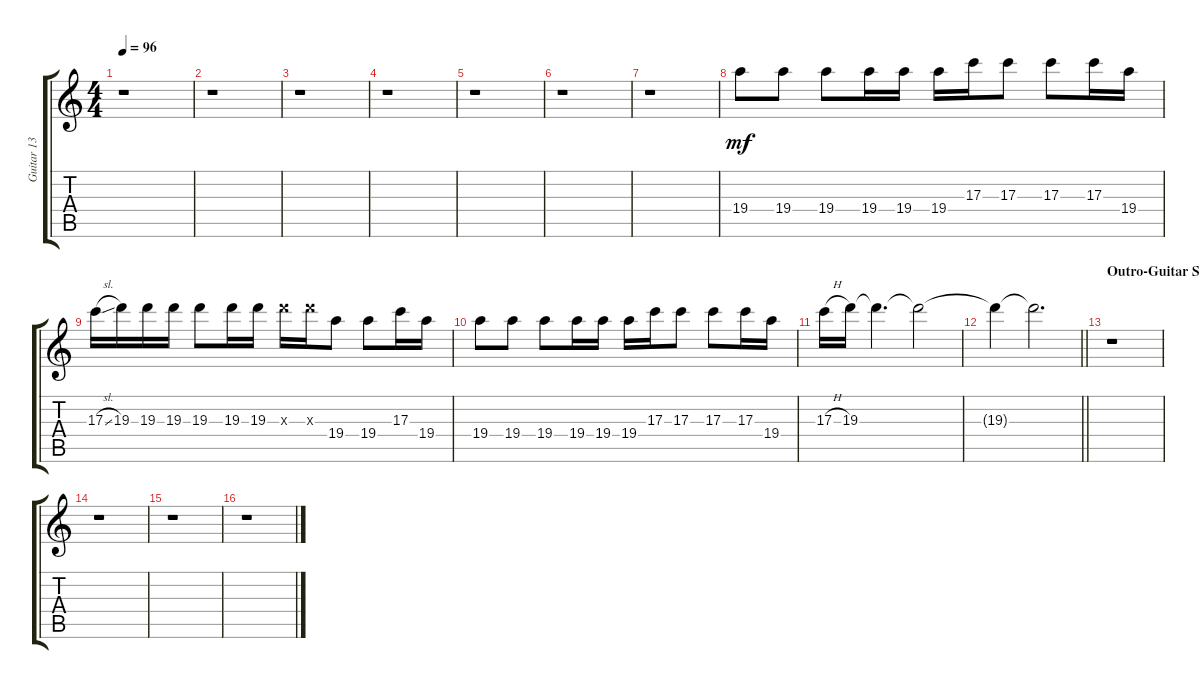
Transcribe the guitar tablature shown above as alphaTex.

\track ("Guitar 13 (dist.)" "Guitar 13 ") {instrument distortionguitar}
\staff {score tabs}
\tuning (E4 B3 G3 D3 A2 E2) {hide}
\ts (4 4)
\tempo 96
\clef g2
\ks aminor
r.1{dy mf} |
r.1 |
r.1 |
r.1 |
r.1 |
r.1 |
r.1 |
19.4.8 19.4.8 19.4.8 19.4.16 19.4.16 19.4.16 17.3.16 17.3.8 17.3.8 17.3.16 19.4.16 |
17.3{sl}.16 19.3.16 19.3.16 19.3.16 19.3.8 19.3.16 19.3.16 19.3{x}.16 19.3{x}.16 19.4.8 19.4.8 17.3.16 19.4.16 |
19.4.8 19.4.8 19.4.8 19.4.16 19.4.16 19.4.16 17.3.16 17.3.8 17.3.8 17.3.16 19.4.16 |
17.3{h}.16 19.3.16 19.3{t}.4{d} 19.3{t}.2 |
\barLineRight lightlight
19.3{t}.4 19.3{t}.2{d instrument distortionguitar} |
\section ("" "Outro-Guitar Solo")
r.1 |
r.1 |
r.1 |
r.1
